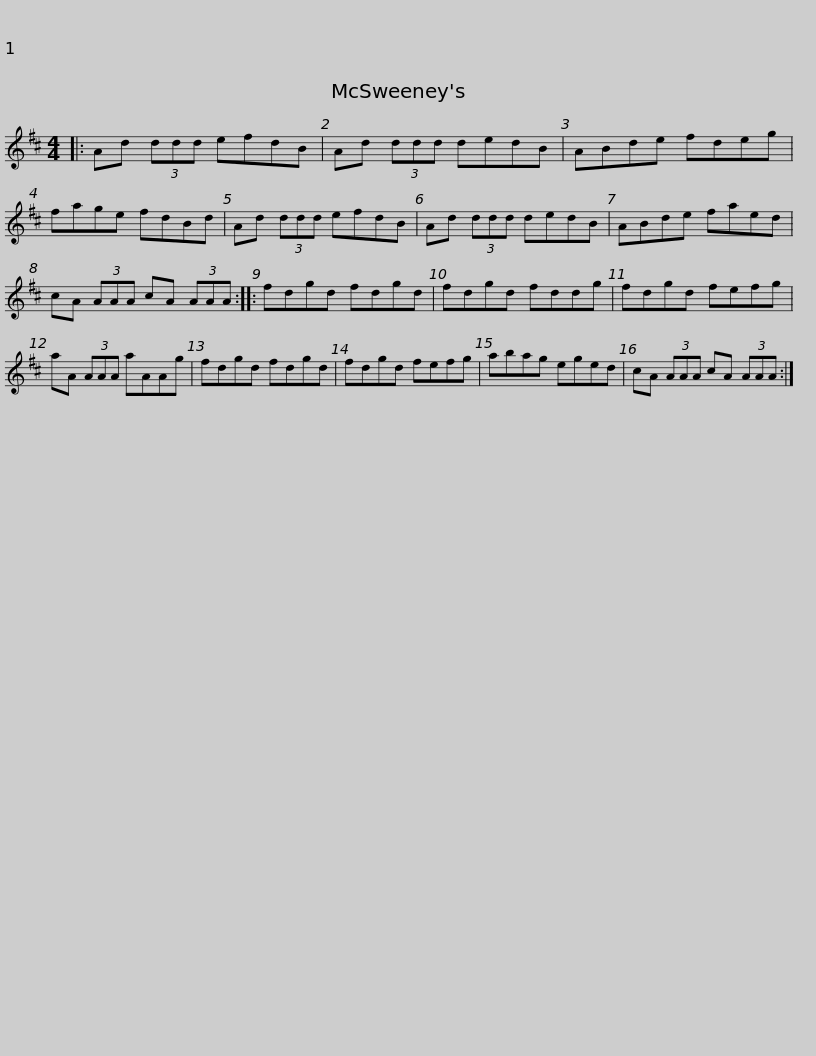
X:1
L:1/8
M:4/4
I:linebreak $
K:D
V:1 treble
V:1
|: Ad (3ddd efdB | Ad (3ddd dedB | ABde fdeg | fage fdBd | Ad (3ddd efdB |$ %5
 Ad (3ddd dedB | ABde faed | cA (3AAA cA (3AAA :: fdgd fdgd | fdgd fddg |$ %10
 fdgd fefg | aA (3AAA aAAg | fdgd fdgd | fdgd fefg | abag eged |$ %15
 cA (3AAA cA (3AAA :| %16
